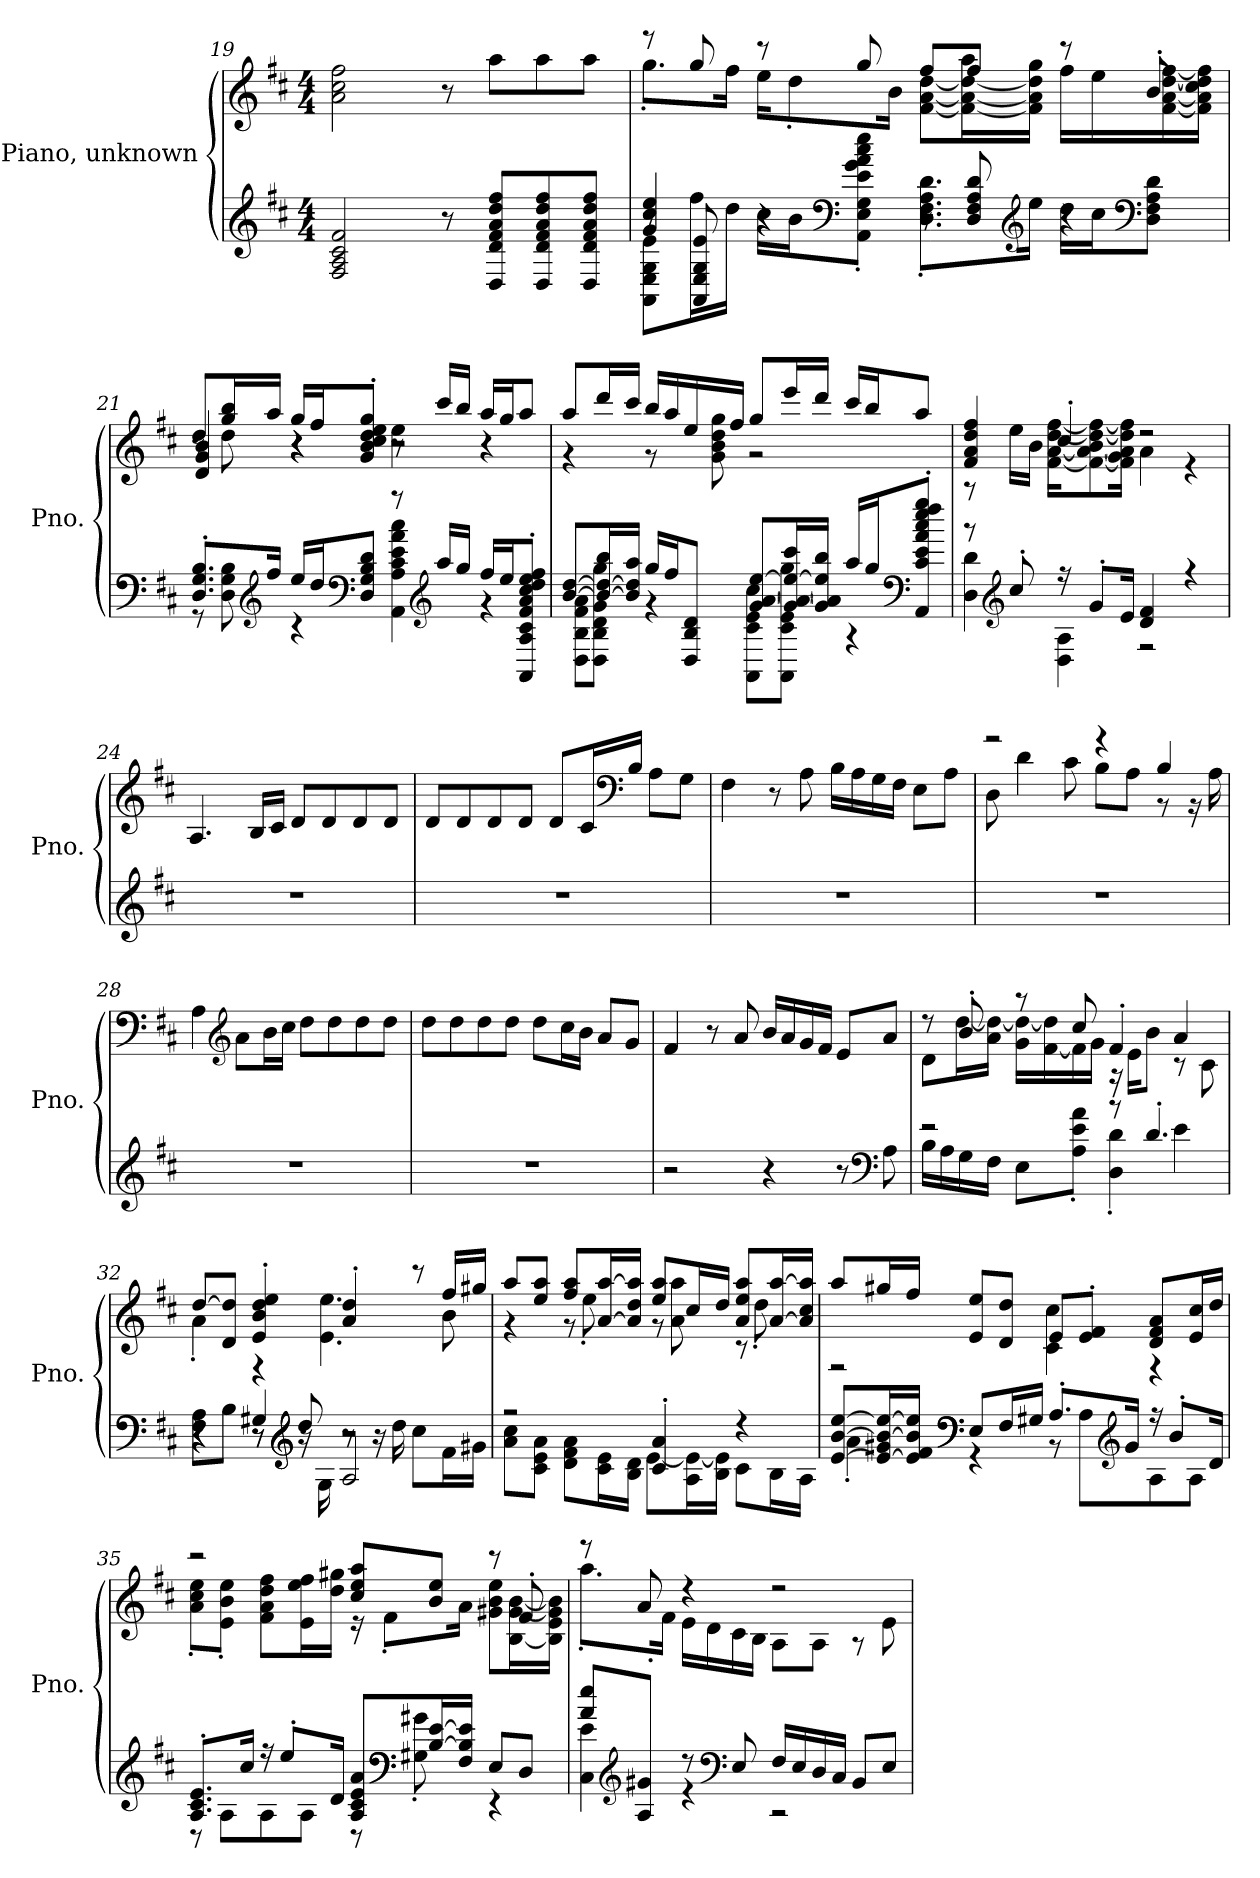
**kern	**kern
*part1	*part1
*staff2	*staff1
*I"Piano, unknown	*
*I'Pno.	*
!!LO:LB:g=z
*clefG2	*clefG2
*k[f#c#]	*k[f#c#]
*M4/4	*M4/4
=19	=19
2F#/ 2A/ 2c#/ 2f#/	2a\ 2cc#\ 2ff#\
8r	8r
8D/ 8d/ 8f#/ 8a/ 8dd/ 8ff#/L	8aa\L
8D/ 8d/ 8f#/ 8a/ 8dd/ 8ff#/	8aa\
8D/ 8d/ 8f#/ 8a/ 8dd/ 8ff#/J	8aa\J
=20	=20
*^	*^
*	*^	*	*
4g/ 4cc#/ 4ee/	8AA\ 8E\ 8G\ 8e\L	8r	8r	8.gg'\L
.	16ff#\L	8AA/ 8E/ 8G/ 8e/	8gg/	.
.	16dd\JJ	.	.	16ff#\Jk
4r	16cc#\LL	4r	8r	16ee\KL
.	16b\J	.	.	8dd'\
*clefF4	*	*	*	*
.	8AA\' 8E\' 8G\' 8e\' 8g\' 8a\' 8cc#\' 8ee\'J	.	8gg/	.
.	.	.	.	16b\Jk
2r	8.D\' 8.F#\' 8.A\' 8.d\'L	8r	8ff#/L	[8f#\ [8a\ [8dd\L
.	.	8D/ 8F#/ 8A/ 8d/	8ff#/J	16f#\_ 16a\_ 16dd\_ 16aa\L
*clefG2	*	*	*	*
.	16ee\Jk	.	.	16f#\] 16a\] 16dd\] 16gg\JJ
.	16dd\LL	4r	8r	16ff#\LL
.	16cc#\J	.	.	16ee\
*clefF4	*	*	*	*
.	8D\ 8F#\ 8A\ 8d\J	.	8b'/	[16f#\ [16a\ [16dd\ [16ff#\
.	.	.	.	16f#\] 16a\] 16cc#\ 16dd\] 16ff#\]JJ
*	*v	*v	*	*
!!LO:PB:g=z
=21	=21	=21	=21
*	*	*	*^
8.D/' 8.G/' 8.B/'L	8r	8dd/L	8r	4d/ 4g/ 4b/
.	8D\ 8G\ 8B\	16gg/ 16bb/L	8dd\	.
*clefG2	*	*	*	*
16ff#/Jk	.	16aa/JJ	.	.
16ee/LL	4r	16gg/LL	4r	4r
16dd/J	.	16ff#/J	.	.
*clefF4	*	*	*	*
8D/ 8G/ 8B/ 8d/J	.	8g/' 8b/' 8cc#/' 8dd/' 8ee/' 8gg/'J	.	.
8r	4AA\ 4A\ 4c#\ 4e\ 4a\ 4cc#\	8r	4ee\	2r
*clefG2	*	*	*	*
16aa/LL	.	16ccc#/LL	.	.
16gg/JJ	.	16bb/JJ	.	.
16ff#/LL	4r	16aa/LL	4r	.
16ee/J	.	16gg/J	.	.
8AA/' 8A/' 8c#/' 8f#/' 8a/' 8cc#/' 8dd/' 8ee/' 8ff#/'J	.	8aa/J	.	.
*	*	*	*v	*v
=22	=22	=22	=22
[8b/ [8dd/L	8D\ 8B\ 8f#\ 8a\L	8aa/L	4r
16b/_ 16dd/_ 16bb/L	8D\ 8B\ 8d\ 8g\ 8gg\J	16ddd/L	.
16b/] 16dd/] 16aa/JJ	.	16ccc#/JJ	.
16gg/LL	4r	16bb/LL	8r
16ff#/J	.	16aa/	.
8D/ 8B/ 8d/J	.	16ee/	8g\ 8b\ 8dd\ 8gg\
.	.	16ff#/JJ	.
[8g/ [8a/ [8ee/L	8AA\ 8c#\ 8e\ 8cc#\L	8gg/L	2r
16g/_ 16a/_ 16ee/_ 16ccc#/L	8AA\ 8c#\ 8e\ 8gg\J	16eee/L	.
16g/] 16a/] 16ee/] 16bb/JJ	.	16ddd/JJ	.
16aa/LL	4r	16ccc#/LL	.
16gg/J	.	16bb/J	.
*clefF4	*	*	*
8AA/' 8c#/' 8e/' 8a/' 8cc#/' 8ee/' 8ff#/' 8gg/'J	.	8aa/J	.
!!LO:LB:g=z	!!
=23	=23	=23	=23
8r	4D\ 4d\	4f#/ 4a/ 4dd/ 4ff#/	8r
*clefG2	*	*	*
8cc#'/	.	.	16ee\LL
.	.	.	16b\JJ
16r	4D\ 4A\	4cc#'/	[16f#\ [16a\ [16dd\ [16ff#\KL
8g'/L	.	.	8f#\_ 8a\_ 8b\ 8dd\_ 8ff#\_
16e/Jk	.	.	16f#\] 16g\ 16a\] 16dd\] 16ff#\]Jk
4d/ 4f#/	2r	2r	4a\
4r	.	.	4r
*v	*v	*	*
*	*v	*v
=24	=24
1r	4.A/
.	16B/LL
.	16c#/JJ
.	8d/L
.	8d/
.	8d/
.	8d/J
=25	=25
1r	8d/L
.	8d/
.	8d/
.	8d/J
.	8d/L
.	16c#/L
*	*clefF4
.	16B/JJ
.	8A\L
.	8G\J
=26	=26
1r	4F#\
.	8r
.	8A\
.	16B\LL
.	16A\
.	16G\
.	16F#\JJ
.	8E\L
.	8A\J
!!LO:LB:g=z
=27	=27
*	*^
1r	2r	8D\
.	.	4d\
.	.	8c#\
.	4r	8B\L
.	.	8A\J
.	4B/	8r
.	.	16r
.	.	16A\
*	*v	*v
=28	=28
1r	4A\
*	*clefG2
.	8a\L
.	16b\L
.	16cc#\JJ
.	8dd\L
.	8dd\
.	8dd\
.	8dd\J
=29	=29
1r	8dd\L
.	8dd\
.	8dd\
.	8dd\J
.	8dd\L
.	16cc#\L
.	16b\JJ
.	8a/L
.	8g/J
=30	=30
2r	4f#/
.	8r
.	8a/
4r	16b/LL
.	16a/
.	16g/
.	16f#/JJ
8r	8e/L
*clefF4	*
8A\	8a/J
!!LO:LB:g=z
=31	=31
*^	*^
2r	16B\LL	8r	8d\L
.	16A\	.	.
.	16G\	8b'/	[16dd\L
.	16F#\JJ	.	16a\ 16dd\_JJ
.	8E\L	8r	16g\ 16dd\_LL
.	.	.	[16f#\ 16dd\]
.	8A\' 8e\' 8a\'J	8cc#/	16f#\]
.	.	.	16g\JJ
8r	4D\' 4d\'	4f#'/	16r
.	.	.	16e\KL
4.d'/	.	.	8b\J
.	4e\	4a/	8r
.	.	.	8c#\
=32	=32	=32	=32
*	*^	*	*
4r	8F#\ 8A\L	4r	[8dd/L	4a'\
.	8B\J	.	8d/ 8dd/]J	.
8r	8r	4G#X/	4e/' 4b/' 4dd/' 4ee/'	4r
*clefG2	*	*	*	*
8dd/	16r	.	.	.
.	16G#\	.	.	.
2r	8r	2A/	4a/' 4dd/'	4.e\ 4.ee\
.	16r	.	.	.
.	16dd\	.	.	.
.	8cc#\L	.	8r	.
.	16f#\L	.	16ff#/LL	8b\
.	16g#X\JJ	.	16gg#X/JJ	.
*	*v	*v	*	*
!!LO:LB:g=z	!!
=33	=33	=33	=33
2r	8a\ 8cc#\L	8aa/L	4r
.	8c#\ 8e\ 8a\J	8ee/ 8aa/J	.
.	8d\ 8f#\ 8a\L	8ff#/ 8aa/L	8r
.	16c#\ 16e\L	[16a/ [16aa/L	8ee'\
.	16B\ 16d\JJ	16a/] 16dd/ 16aa/]JJ	.
4c#/' 4a/'	[8e\L	8ee/ 8aa/L	8r
.	16A\ 16e\_L	16cc#/L	8a\ 8aa\
.	16B\ 16e\]JJ	16dd/JJ	.
4r	8c#\L	8a/ 8ee/ 8aa/L	8r
.	16B\L	[16a/ [16aa/L	8dd'\
.	16A\JJ	16a/] 16cc#/ 16aa/]JJ	.
=34	=34	=34	=34
[8e/ [8b/ [8ee/L	4a'\	8aa/L	2r
16e/_ 16g#X/ 16b/_ 16ee/_L	.	16gg#X/L	.
16e/] 16f#/ 16b/] 16ee/]JJ	.	16ff#/JJ	.
*clefF4	*	*	*
8E/L	4r	8e/ 8ee/L	.
16F#/L	.	8d/ 8dd/J	.
16G#X/JJ	.	.	.
8.A'/L	8r	8e/L	4c#\ 4cc#\
.	8A\L	8e/' 8f#/'J	.
*clefG2	*	*	*
16g#/Jk	.	.	.
16r	8A\	8d/ 8f#/ 8a/L	4r
8b'/L	.	.	.
.	8A\J	16e/ 16cc#/L	.
16d/Jk	.	16dd/JJ	.
!!LO:LB:g=z	!!
=35	=35	=35	=35
8.A/' 8.c#/' 8.e/'L	8r	2r	8a\' 8cc#\' 8ee\'L
.	8A\L	.	8e\' 8b\' 8ee\'J
16cc#/Jk	.	.	.
16r	8A\	.	8f#\ 8a\ 8dd\ 8ff#\L
8ee'/L	.	.	.
.	8A\J	.	16e\ 16ee\ 16ff#\L
16d/Jk	.	.	16dd\ 16gg#X\JJ
8A/ 8c#/ 8e/ 8a/L	8r	8cc#/ 8ee/ 8aa/L	16r
.	.	.	8f#'\L
*clefF4	*	*	*
[16B/ [16e/L	8G#X\' 8g#X\'	8b/ 8ee/J	.
16F#/ 16B/] 16e/]JJ	.	.	16a\Jk
8E/L	4r	8r	8g#X\ 8b\ 8ee\L
8D/J	.	8f#'/	[16B\ [16g#\ [16b\L
.	.	.	16B\] 16e\ 16g#\] 16b\]JJ
=36	=36	=36	=36
8a/ 8ee/L	4C#\ 4e\	8r	8.aa'\L
*clefG2	*	*	*
8A/' 8g#X/'J	.	8a/	.
.	.	.	16f#\Jk
8r	4r	4r	16e\LL
.	.	.	16d\
*clefF4	*	*	*
8E/	.	.	16c#\
.	.	.	16B\JJ
16F#/LL	2r	2r	8A\L
16E/	.	.	.
16D/	.	.	8A\J
16C#/JJ	.	.	.
8BB/L	.	.	8r
8E/J	.	.	8e\
*v	*v	*	*
*	*v	*v
=	=
*-	*-
